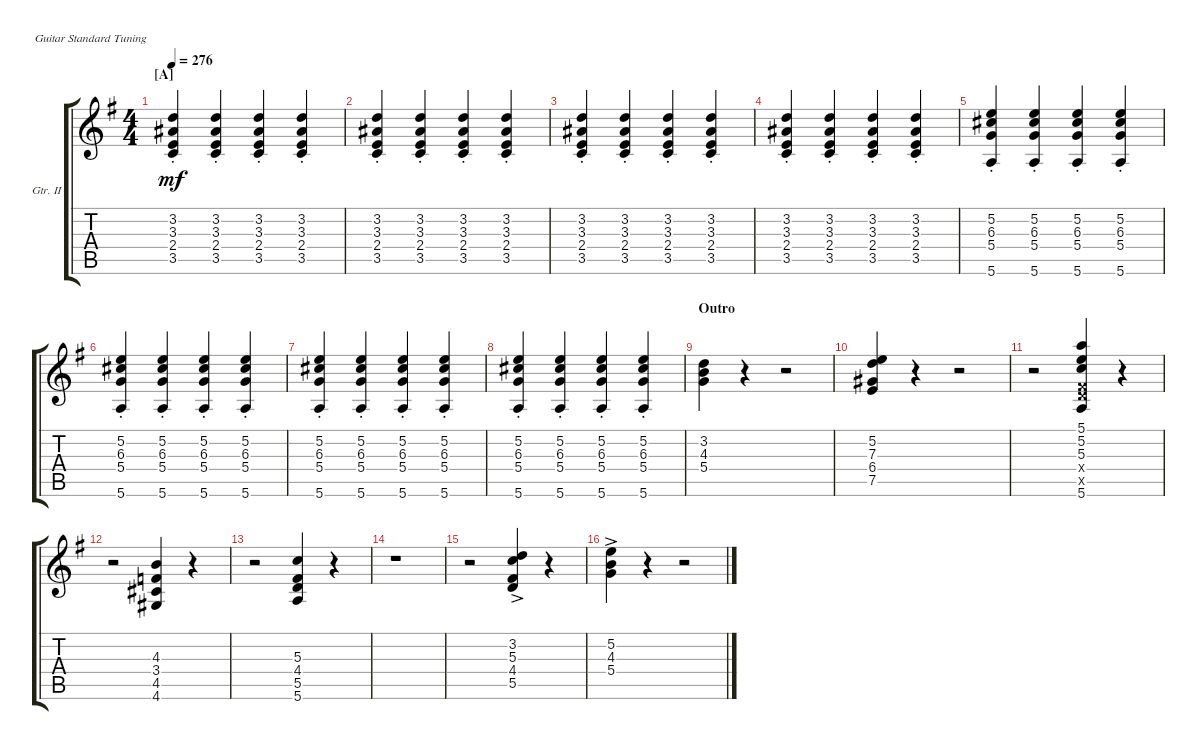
\defaultSystemsLayout 4
\bracketExtendMode groupsimilarinstruments
\firstSystemTrackNameOrientation horizontal
\otherSystemsTrackNameOrientation horizontal
\track ("Guitar II" "Gtr. II") {instrument acousticguitarsteel}
\staff {score tabs}
\tuning (E4 B3 G3 D3 A2 E2)
\ts (4 4)
\section ("A" "")
\tempo 276
\clef g2
\ks g
(3.5{st} 2.4{st} 3.3{st} 3.2{st}).4{dy mf} (3.5{st} 2.4{st} 3.3{st} 3.2{st}).4 (3.5{st} 2.4{st} 3.3{st} 3.2{st}).4 (3.5{st} 2.4{st} 3.3{st} 3.2{st}).4 |
(3.5{st} 2.4{st} 3.3{st} 3.2{st}).4 (3.5{st} 2.4{st} 3.3{st} 3.2{st}).4 (3.5{st} 2.4{st} 3.3{st} 3.2{st}).4 (3.5{st} 2.4{st} 3.3{st} 3.2{st}).4 |
(3.5{st} 2.4{st} 3.3{st} 3.2{st}).4 (3.5{st} 2.4{st} 3.3{st} 3.2{st}).4 (3.5{st} 2.4{st} 3.3{st} 3.2{st}).4 (3.5{st} 2.4{st} 3.3{st} 3.2{st}).4 |
(3.5{st} 2.4{st} 3.3{st} 3.2{st}).4 (3.5{st} 2.4{st} 3.3{st} 3.2{st}).4 (3.5{st} 2.4{st} 3.3{st} 3.2{st}).4 (3.5{st} 2.4{st} 3.3{st} 3.2{st}).4 |
(5.6{st} 5.4{st} 6.3{st} 5.2{st}).4 (5.6{st} 5.4{st} 6.3{st} 5.2{st}).4 (5.6{st} 5.4{st} 6.3{st} 5.2{st}).4 (5.6{st} 5.4{st} 6.3{st} 5.2{st}).4 |
(5.6{st} 5.4{st} 6.3{st} 5.2{st}).4 (5.6{st} 5.4{st} 6.3{st} 5.2{st}).4 (5.6{st} 5.4{st} 6.3{st} 5.2{st}).4 (5.6{st} 5.4{st} 6.3{st} 5.2{st}).4 |
(5.6{st} 5.4{st} 6.3{st} 5.2{st}).4 (5.6{st} 5.4{st} 6.3{st} 5.2{st}).4 (5.6{st} 5.4{st} 6.3{st} 5.2{st}).4 (5.6{st} 5.4{st} 6.3{st} 5.2{st}).4 |
(5.6{st} 5.4{st} 6.3{st} 5.2{st}).4 (5.6{st} 5.4{st} 6.3{st} 5.2{st}).4 (5.6{st} 5.4{st} 6.3{st} 5.2{st}).4 (5.6{st} 5.4{st} 6.3{st} 5.2{st}).4 |
\section ("" "Outro")
(5.4 4.3 3.2).4 r.4 r.2 |
(5.2 7.3 6.4 7.5).4 r.4 r.2 |
r.2 (5.6 5.3 5.2 5.1 4.4{x} 5.5{x}).4 r.4 |
r.2 (4.3 3.4 4.5 4.6).4 r.4 |
r.2 (5.3 4.4 5.5 5.6).4 r.4 |
r.1 |
r.2 (5.5{ac} 4.4{ac} 5.3{ac} 3.2{ac}).4 r.4 |
(5.2{ac} 4.3{ac} 5.4{ac}).4 r.4 r.2
